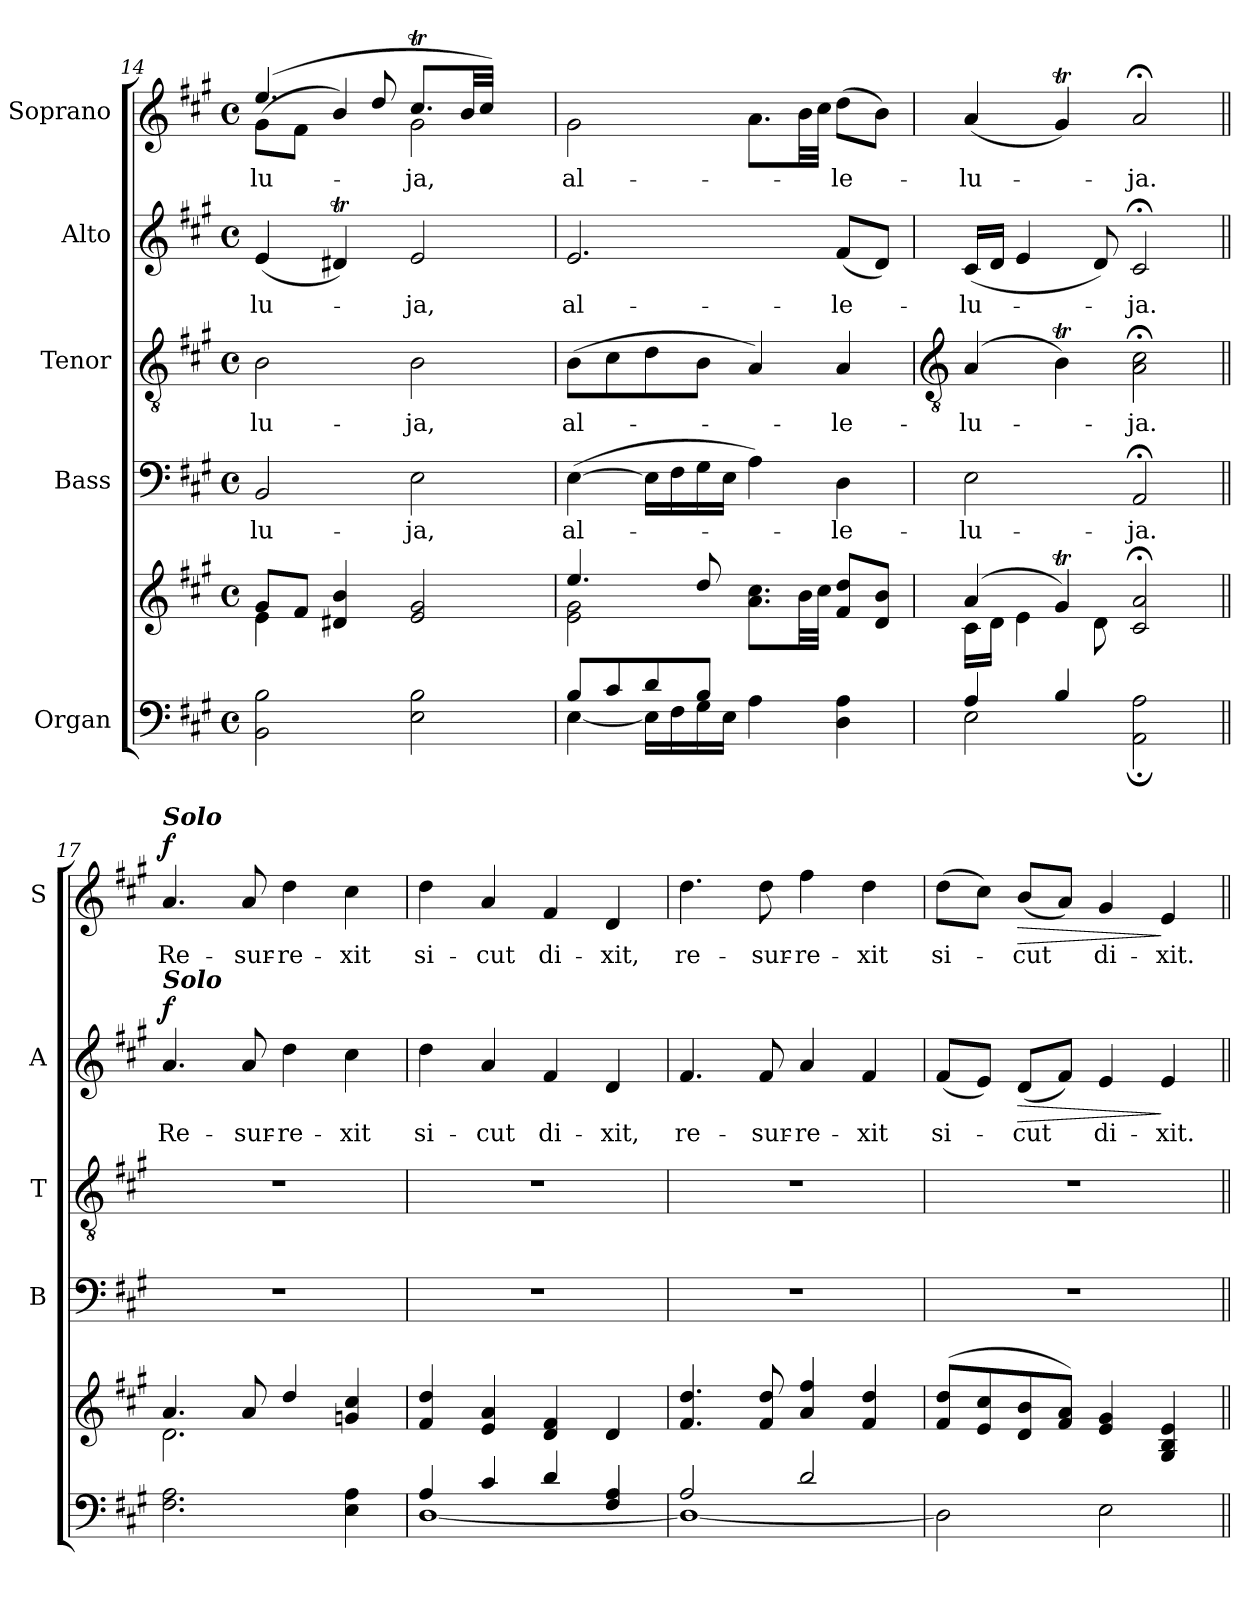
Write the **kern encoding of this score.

**kern	**kern	**kern	**text	**kern	**text	**kern	**text	**dynam	**kern	**text	**dynam
*part5	*part5	*part4	*part4	*part3	*part3	*part2	*part2	*part2	*part1	*part1	*part1
*staff6	*staff5	*staff4	*staff4	*staff3	*staff3	*staff2	*staff2	*staff2	*staff1	*staff1	*staff1
*I"Organ	*	*I"Bass	*	*I"Tenor	*	*I"Alto	*	*	*I"Soprano	*	*
*	*	*I'B	*	*I'T	*	*I'A	*	*	*I'S	*	*
*clefF4	*clefG2	*clefF4	*	*clefGv2	*	*clefG2	*	*	*clefG2	*	*
*k[f#c#g#]	*k[f#c#g#]	*k[f#c#g#]	*	*k[f#c#g#]	*	*k[f#c#g#]	*	*	*k[f#c#g#]	*	*
*A:	*A:	*A:	*	*A:	*	*A:	*	*	*A:	*	*
*M4/4	*M4/4	*M4/4	*	*M4/4	*	*M4/4	*	*	*M4/4	*	*
*met(c)	*met(c)	*met(c)	*	*met(c)	*	*met(c)	*	*	*met(c)	*	*
=14	=14	=14	=14	=14	=14	=14	=14	=14	=14	=14	=14
*^	*^	*	*	*	*	*	*	*	*	*	*
!	!	!	!	!	!LO:LY:b	!	!LO:LY:b	!	!LO:LY:b	!	!	!LO:LY:b	!
*	*	*	*	*	*	*	*	*	*	*	*^	*	*
1ryy	2BB\ 2B\	8g#/L	4e\	2BB	-lu-	2B	-lu-	(<4e	-lu-	.	(>4.ee/	(<8g#L	-lu-	.
.	.	8f#/J	.	.	.	.	.	.	.	.	.	8f#J	.	.
.	.	4d#X/ 4b/	2.ryy	.	.	.	.	4d#Xt)	.	.	.	4b/)	.	.
.	.	.	.	.	.	.	.	.	.	.	8dd/	.	.	.
!	!	!	!	!	!LO:LY:b	!	!LO:LY:b	!	!LO:LY:b	!	!	!	!LO:LY:b	!
.	2E\ 2B\	2e/ 2g#/	.	2E	-ja,	2B	-ja,	2e	ja,	.	8.cc#t/L	2g#	ja,	.
.	.	.	.	.	.	.	.	.	.	.	32b/LL	.	.	.
.	.	.	.	.	.	.	.	.	.	.	32cc#/JJJ)	.	.	.
.	.	.	.	.	.	.	.	.	.	.	4ryy	.	.	.
*	*	*	*	*	*	*	*	*	*	*	*v	*v	*	*
=15	=15	=15	=15	=15	=15	=15	=15	=15	=15	=15	=15	=15	=15
!	!	!	!	!	!LO:LY:b	!	!LO:LY:b	!	!LO:LY:b	!	!	!LO:LY:b	!
8B/L	[4E\	4.ee/	2e\ 2g#\	(>[4E	al-	(>8BL	al-	2.e	al-	.	2g#\	al-	.
8c#/	.	.	.	.	.	8c#	.	.	.	.	.	.	.
8d/	16E\LL]	.	.	16ELL]	.	8d	.	.	.	.	.	.	.
.	16F#\	.	.	16F#	.	.	.	.	.	.	.	.	.
8B/J	16G#\	8dd/	.	16G#	.	8BJ	.	.	.	.	.	.	.
.	16E\JJ	.	.	16EJJ	.	.	.	.	.	.	.	.	.
2ryy	4A\	8.a\ 8.cc#\L	2ryy	4A)	.	4A)	.	.	.	.	8.aL	.	.
.	.	32b\LL	.	.	.	.	.	.	.	.	32bLL	.	.
.	.	32cc#\JJJ	.	.	.	.	.	.	.	.	32cc#JJJ	.	.
!	!	!	!	!	!LO:LY:b	!	!LO:LY:b	!	!LO:LY:b	!	!	!LO:LY:b	!
.	4D\ 4A\	8f#/ 8dd/L	.	4D	le-	4A	le-	(<8f#L	-le-	.	(>8ddL	le-	.
.	.	8d/ 8b/J	.	.	.	.	.	8dJ)	.	.	8bJ)	.	.
!!LO:LB:g=z
=16	=16	=16	=16	=16	=16	=16	=16	=16	=16	=16	=16	=16	=16
*	*	*	*	*	*	*clefGv2	*	*	*	*	*	*	*
!	!	!	!	!	!LO:LY:b	!	!LO:LY:b	!	!LO:LY:b	!	!	!LO:LY:b	!
4A/	2E\	(>4a	16c#\LL	2E	-lu-	(<4A	-lu-	(<16c#LL	lu-	.	(<4a/	lu-	.
.	.	.	16d\JJ	.	.	.	.	16dJJ	.	.	.	.	.
.	.	.	4e\	.	.	.	.	4e	.	.	.	.	.
4B/	.	4g#t)	.	.	.	4BT)	.	.	.	.	4g#t/)	.	.
.	.	.	8d\	.	.	.	.	8d)	.	.	.	.	.
!	!	!	!	!	!LO:LY:b	!	!LO:LY:b	!	!LO:LY:b	!	!	!LO:LY:b	!
2ryy	2AA\; 2A\;	2c#;< 2a;<	2ryy	2AA;<	-ja.	2A;< 2c#;<	ja.	2c#;<	ja.	.	2a;</	ja.	.
=17||	=17||	=17||	=17||	=17||	=17||	=17||	=17||	=17||	=17||	=17||	=17||	=17||	=17||
!	!	!	!	!	!	!	!	!	!	!	!LO:TX:a:Bi:t=Solo	!	!
!	!	!	!	!	!	!	!	!LO:TX:a:Bi:t=Solo	!	!	!	!	!
!	!	!	!	!	!	!	!	!	!LO:LY:b	!LO:DY:b	!	!LO:LY:b	!LO:DY:b
1ryy	2.F#\ 2.A\	4.a	2.d\	1r	.	1r	.	4.a	Re-	f	4.a	Re-	f
!	!	!	!	!	!	!	!	!	!LO:LY:b	!	!	!LO:LY:b	!
.	.	8a	.	.	.	.	.	8a	-sur-	.	8a	-sur-	.
!	!	!	!	!	!	!	!	!	!LO:LY:b	!	!	!LO:LY:b	!
.	.	4dd	.	.	.	.	.	4dd	-re-	.	4dd\	-re-	.
!	!	!	!	!	!	!	!	!	!LO:LY:b	!	!	!LO:LY:b	!
.	4E\ 4A\	4gn 4cc#	4ryy	.	.	.	.	4cc#	-xit	.	4cc#\	-xit	.
=18	=18	=18	=18	=18	=18	=18	=18	=18	=18	=18	=18	=18	=18
!	!	!	!	!	!	!	!	!	!LO:LY:b	!	!	!LO:LY:b	!
4A/	[1D\	4f# 4dd	1ryy	1r	.	1r	.	4dd	si-	.	4dd\	si-	.
!	!	!	!	!	!	!	!	!	!LO:LY:b	!	!	!LO:LY:b	!
4c#/	.	4e 4a	.	.	.	.	.	4a	-cut	.	4a	-cut	.
!	!	!	!	!	!	!	!	!	!LO:LY:b	!	!	!LO:LY:b	!
4d/	.	4d 4f#	.	.	.	.	.	4f#	di-	.	4f#	di-	.
!	!	!	!	!	!	!	!	!	!LO:LY:b	!	!	!LO:LY:b	!
4F#/ 4A/	.	4d	.	.	.	.	.	4d	-xit,	.	4d	-xit,	.
=19	=19	=19	=19	=19	=19	=19	=19	=19	=19	=19	=19	=19	=19
!	!	!	!	!	!	!	!	!	!LO:LY:b	!	!	!LO:LY:b	!
2A/	1D\_	4.f# 4.dd	1ryy	1r	.	1r	.	4.f#	re-	.	4.dd\	re-	.
!	!	!	!	!	!	!	!	!	!LO:LY:b	!	!	!LO:LY:b	!
.	.	8f# 8dd	.	.	.	.	.	8f#	-sur-	.	8dd\	-sur-	.
!	!	!	!	!	!	!	!	!	!LO:LY:b	!	!	!LO:LY:b	!
2d/	.	4a 4ff#	.	.	.	.	.	4a	-re-	.	4ff#\	-re-	.
!	!	!	!	!	!	!	!	!	!LO:LY:b	!	!	!LO:LY:b	!
.	.	4f# 4dd	.	.	.	.	.	4f#	-xit	.	4dd\	-xit	.
=20	=20	=20	=20	=20	=20	=20	=20	=20	=20	=20	=20	=20	=20
!	!	!	!	!	!	!	!	!	!LO:LY:b	!	!	!LO:LY:b	!
1ryy	2D\]	(<8f# 8ddL	1ryy	1r	.	1r	.	(<8f#L	si-	.	(>8dd\L	si-	.
.	.	8e 8cc#	.	.	.	.	.	8eJ)	.	.	8cc#\J)	.	.
!	!	!	!	!	!	!	!	!	!LO:LY:b	!LO:HP:b	!	!LO:LY:b	!LO:HP:b
.	.	8d 8b	.	.	.	.	.	(<8dL	cut	>	(<8bL	cut	>
.	.	8f# 8aJ)	.	.	.	.	.	8f#J)	.	.	8aJ)	.	.
!	!	!	!	!	!	!	!	!	!LO:LY:b	!	!	!LO:LY:b	!
.	2E\	4e 4g#	.	.	.	.	.	4e	di-	.	4g#	di-	.
!	!	!	!	!	!	!	!	!	!LO:LY:b	!	!	!LO:LY:b	!
.	.	4G# 4B 4e	.	.	.	.	.	4e	-xit.	]	4e	-xit.	]
*v	*v	*	*	*	*	*	*	*	*	*	*	*	*
*	*v	*v	*	*	*	*	*	*	*	*	*	*
=||	=||	=||	=||	=||	=||	=||	=||	=||	=||	=||	=||
*-	*-	*-	*-	*-	*-	*-	*-	*-	*-	*-	*-
